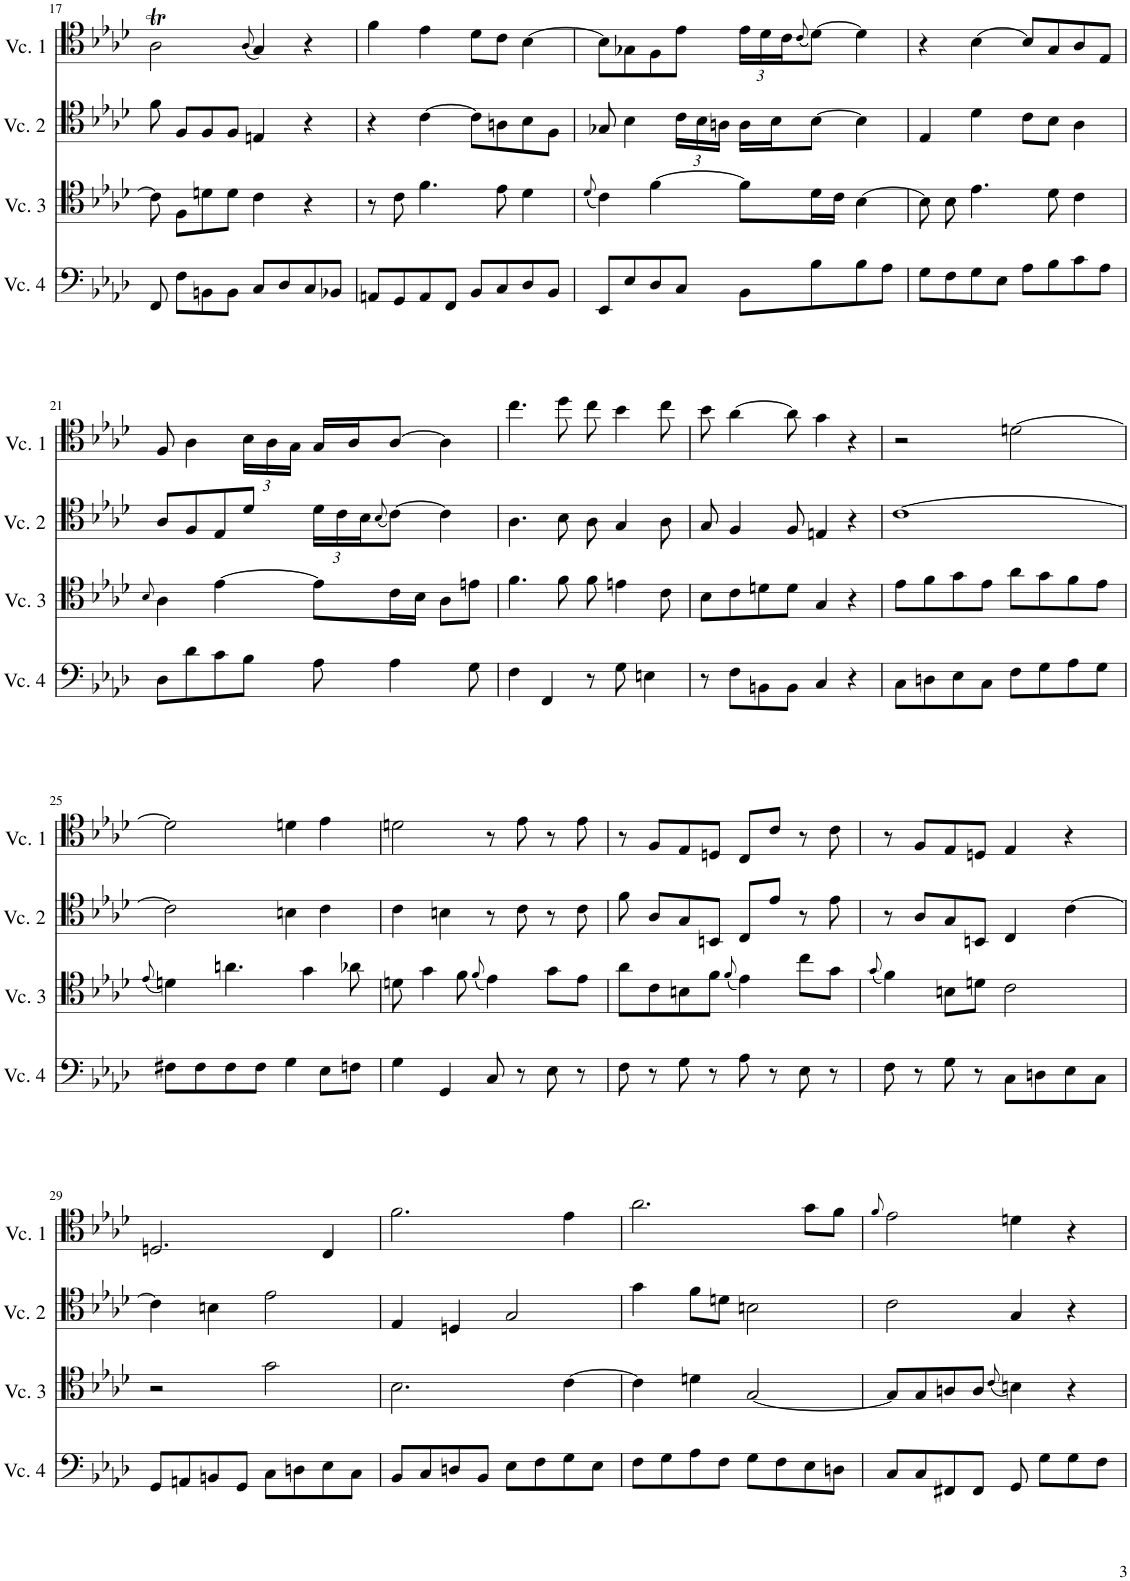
**kern	**kern	**kern	**kern
*part4	*part3	*part2	*part1
*staff4	*staff3	*staff2	*staff1
*I"Cello 4	*I"Cello 3	*I"Cello 2	*I"Cello 1
!!LO:PB:g=z
*clefF4	*clefC4	*clefC4	*clefC4
*k[b-e-a-d-]	*k[b-e-a-d-]	*k[b-e-a-d-]	*k[b-e-a-d-]
*M4/4	*M4/4	*M4/4	*M4/4
*met(c)	*met(c)	*met(c)	*met(c)
=17	=17	=17	=17
8FF/	8c\]	8f\	2A-T\
8F\L	8F\L	8F/L	.
8BBn\	8dn\	8F/	.
8BB\J	8d\J	8F/J	.
.	.	.	(8qA-/
8C/L	4c\	4En/	4G/)
8D-/	.	.	.
8C/	4r	4r	4r
8BB-X/J	.	.	.
=18	=18	=18	=18
8AAn/L	8r	4r	4f\
8GG/	8c\	.	.
8AA/	4.f\	[4c\	4e-\
8FF/J	.	.	.
8BB-/L	.	8c\L]	8d-\L
8C/	8e-\	8An\	8c\J
8D-/	4d-\	8B-\	[4B-\
8BB-/J	.	8F\J	.
=19	=19	=19	=19
.	(8qd-/	.	.
8EE-/L	4c\)	8G-X/	8B-\L]
8E-/	.	4B-\	8G-X\
8D-/	[4f\	.	8F\
*	*	*Xbrackettup	*
8C/J	.	24c\LL	8e-\J
.	.	24B-\	.
.	.	24An\JJ	.
*	*	*	*Xbrackettup
8BB-\L	8f\L]	16A\LL	24e-\LL
.	.	.	24d-\
.	.	16B-\J	.
.	.	.	24c\J
.	.	.	(8qc/
8B-\	16d-\L	[8B-\J	[8d-\J)
.	16c\JJ	.	.
8B-\	[4B-\	4B-\]	4d-\]
8A-\J	.	.	.
=20	=20	=20	=20
8G\L	8B-\]	4E-/	4r
8F\	8B-\	.	.
8G\	4.e-\	4d-\	[4B-\
8E-\J	.	.	.
8A-\L	.	8c\L	8B-/L]
8B-\	8d-\	8B-\J	8G/
8c\	4c\	4A-\	8A-/
8A-\J	.	.	8E-/J
!!LO:LB:g=z
=21	=21	=21	=21
.	8qB-/	.	.
8D-\L	4A-\	8A-/L	8F/
8d-\	.	8F/	4A-\
8c\	[4e-\	8E-/	.
8B-\J	.	8d-/J	24B-\LL
.	.	.	24A-\
.	.	.	24G\JJ
8A-\	8e-\L]	24d-\LL	16G/LL
.	.	24c\	.
.	.	.	16A-/J
.	.	24B-\J	.
.	.	(8qB-/	.
4A-\	16c\L	[8c\J)	[8A-/J
.	16B-\JJ	.	.
.	8A-\L	4c\]	4A-\]
8G\	8en\J	.	.
=22	=22	=22	=22
4F\	4.f\	4.A-\	4.cc\
4FF/	.	.	.
.	8f\	8B-\	8dd-\
8r	8f\	8A-\	8cc\
8G\	4en\	4G/	4b-\
4En\	.	.	.
.	8c\	8A-\	8cc\
=23	=23	=23	=23
8r	8B-\L	8G/	8b-\
8F\L	8c\	4F/	[4a-\
8BBn\	8dn\	.	.
8BB\J	8d\J	8F/	8a-\]
4C/	4G/	4En/	4g\
4r	4r	4r	4r
=24	=24	=24	=24
8C\L	8e-\L	[1c	2r
8Dn\	8f\	.	.
8E-\	8g\	.	.
8C\J	8e-\J	.	.
8F\L	8a-\L	.	[2dn\
8G\	8g\	.	.
8A-\	8f\	.	.
8G\J	8e-\J	.	.
!!LO:LB:g=z
=25	=25	=25	=25
.	(8qe-/	.	.
8F#X\L	4dn\)	2c\]	2d\]
8F#\	.	.	.
8F#\	4.an\	.	.
8F#\J	.	.	.
4G\	.	4Bn\	4dn\
.	4g\	.	.
8E-\L	.	4c\	4e-\
8Fn\J	8a-X\	.	.
=26	=26	=26	=26
4G\	8dn\	4c\	2dn\
.	4g\	.	.
4GG/	.	4Bn\	.
.	8f\	.	.
.	(8qf/	.	.
8C/	4e-\)	8r	8r
8r	.	8c\	8e-\
8E-\	8g\L	8r	8r
8r	8e-\J	8c\	8e-\
=27	=27	=27	=27
8F\	8a-\L	8f\	8r
8r	8c\	8A-/L	8F/L
8G\	8Bn\	8G/	8E-/
8r	8f\J	8BBn/J	8Dn/J
.	(8qf/	.	.
8A-\	4e-\)	8C/L	8C/L
8r	.	8e-/J	8c/J
8E-\	8cc\L	8r	8r
8r	8g\J	8e-\	8c\
=28	=28	=28	=28
.	(8qg/	.	.
8F\	4f\)	8r	8r
8r	.	8A-/L	8F/L
8G\	8Bn\L	8G/	8E-/
8r	8dn\J	8BBn/J	8Dn/J
8C\L	2c\	4C/	4E-/
8Dn\	.	.	.
8E-\	.	[4c\	4r
8C\J	.	.	.
!!LO:LB:g=z
=29	=29	=29	=29
8GG/L	2r	4c\]	2.Dn/
8AAn/	.	.	.
8BBn/	.	4Bn\	.
8GG/J	.	.	.
8C\L	2g\	2e-\	.
8Dn\	.	.	.
8E-\	.	.	4C/
8C\J	.	.	.
=30	=30	=30	=30
8BB-/L	2.B-\	4E-/	2.f\
8C/	.	.	.
8Dn/	.	4Dn/	.
8BB-/J	.	.	.
8E-\L	.	2G/	.
8F\	.	.	.
8G\	[4c\	.	4e-\
8E-\J	.	.	.
=31	=31	=31	=31
8F\L	4c\]	4g\	2.a-\
8G\	.	.	.
8A-\	4dn\	8f\L	.
8F\J	.	8dn\J	.
8G\L	[2G/	2Bn\	.
8F\	.	.	.
8E-\	.	.	8g\L
8Dn\J	.	.	8f\J
=32	=32	=32	=32
.	.	.	8qf/
8C/L	8G/L]	2c\	2e-\
8C/	8G/	.	.
8FF#X/	8An/	.	.
8FF#/J	8A/J	.	.
.	(8qc/	.	.
8GG/	4Bn\)	4G/	4dn\
8G\L	.	.	.
8G\	4r	4r	4r
8F\J	.	.	.
=	=	=	=
*-	*-	*-	*-
